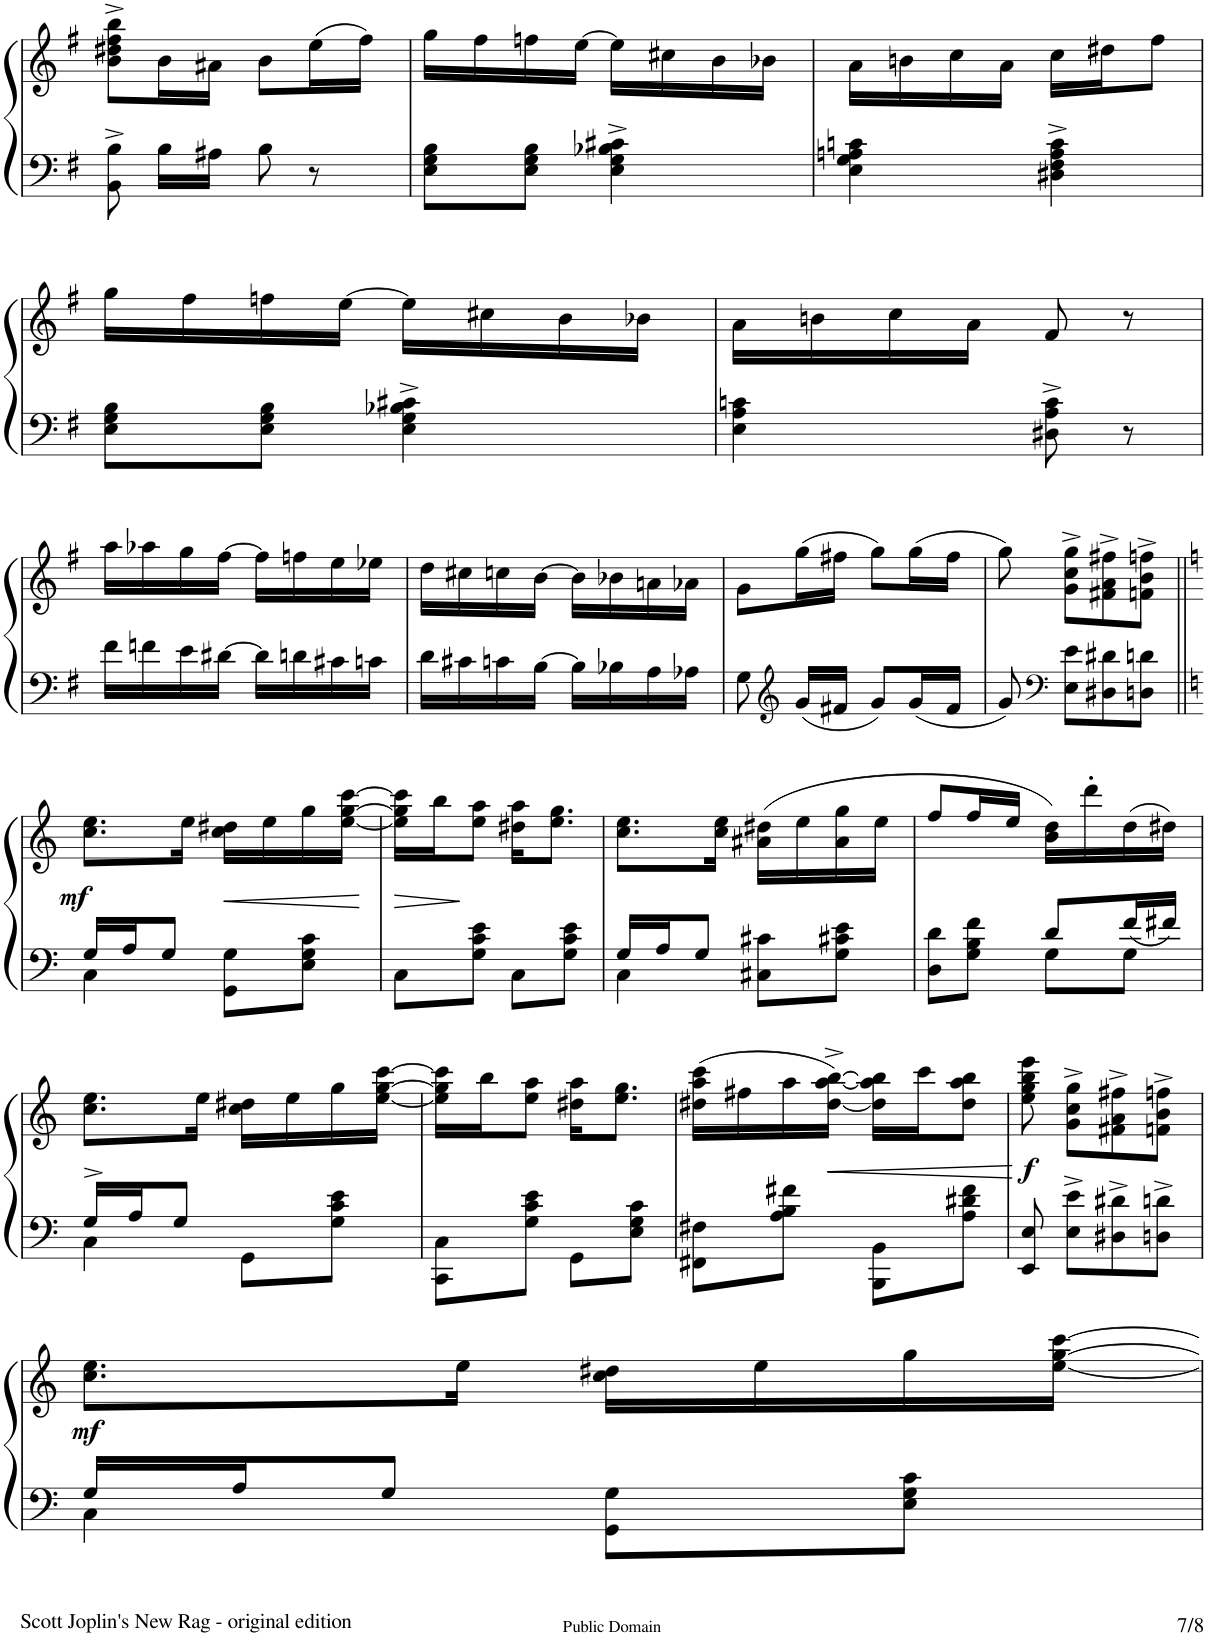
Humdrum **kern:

**kern	**kern	**dynam
*part1	*part1	*part1
*staff2	*staff1	*staff1/2
*I"Piano	*	*
*I'Pno.	*	*
!!LO:PB:g=z
*clefF4	*clefG2	*
*k[f#]	*k[f#]	*
*G:	*G:	*
*M2/4	*M2/4	*
=84	=84	=84
8BB\^> 8B\^>	8b\^> 8dd#X\^> 8ff#\^> 8bb\^>L	.
16B\LL	16b\L	.
16A#X\JJ	16a#X\JJ	.
8B\	8b\L	.
8r	(16ee\L	.
.	16ff#\JJ)	.
=85	=85	=85
8E\ 8G\ 8B\L	16gg\LL	.
.	16ff#\	.
8E\ 8G\ 8B\J	16ffn\	.
.	[16ee\JJ	.
4E\^> 4G\^> 4B-X\^> 4c#X\^>	16ee\LL]	.
.	16cc#X\	.
.	16b\	.
.	16b-X\JJ	.
=86	=86	=86
4E\ 4G\ 4An\ 4cn\	16a\LL	.
.	16bn\	.
.	16cc\	.
.	16a\JJ	.
4D#X\^> 4F#\^> 4A\^> 4c\^>	16cc\LL	.
.	16dd#X\J	.
.	8ff#\J	.
!!LO:LB:g=z
=87	=87	=87
8E\ 8G\ 8B\L	16gg\LL	.
.	16ff#\	.
8E\ 8G\ 8B\J	16ffn\	.
.	[16ee\JJ	.
4E\^> 4G\^> 4B-X\^> 4c#X\^>	16ee\LL]	.
.	16cc#X\	.
.	16b\	.
.	16b-X\JJ	.
=88	=88	=88
4E\ 4A\ 4cn\	16a\LL	.
.	16bn\	.
.	16cc\	.
.	16a\JJ	.
8D#X\^> 8A\^> 8c\^>	8f#/	.
8r	8r	.
!!LO:LB:g=z
=89	=89	=89
16f#\LL	16aa\LL	.
16fn\	16aa-X\	.
16e\	16gg\	.
[16d#X\JJ	[16ff#\JJ	.
16d#\LL]	16ff#\LL]	.
16dn\	16ffn\	.
16c#X\	16ee\	.
16cn\JJ	16ee-X\JJ	.
=90	=90	=90
16d\LL	16dd\LL	.
16c#X\	16cc#X\	.
16cn\	16ccn\	.
[16B\JJ	[16b\JJ	.
16B\LL]	16b\LL]	.
16B-X\	16b-X\	.
16A\	16an\	.
16A-X\JJ	16a-X\JJ	.
=91	=91	=91
8G\	8g\L	.
*clefG2	*	*
16g/LL	(16gg\L	.
16f#X/JJ	16ff#X\JJ	.
8g/L	8gg\L)	.
16g/L	(16gg\L	.
16f#/JJ	16ff#\JJ	.
=92	=92	=92
8g/	8gg\)	.
*clefF4	*	*
8E\ 8e\L	8g\^> 8cc\^> 8gg\^>L	.
8D#X\ 8d#X\	8f#X\^> 8a\^> 8ff#X\^>	.
8Dn\ 8dn\J	8fn\^> 8b\^> 8ffn\^>J	.
!!LO:LB:g=z
=93||	=93||	=93||
*k[]	*k[]	*
*C:	*C:	*
*^	*	*
!	!	!	!LO:DY:b
16G/LL	4C\	8.cc\ 8.ee\L	mf
16A/J	.	.	.
8G/J	.	.	.
.	.	16ee\Jk	.
!	!	!	!LO:HP:b
8GG\ 8G\L	4ryy	16cc\ 16dd#X\LL	<
.	.	16ee\	.
8E\ 8G\ 8c\J	.	16gg\	.
.	.	[16ee\ [16gg\ [16ccc\JJ	.
*v	*v	*	*
=94	=94	=94
!	!	!LO:HP:b
8C\L	16ee\] 16gg\] 16ccc\]LL	>
.	16bb\J	.
8G\ 8c\ 8e\J	8ee\ 8aa\J	.
8C\L	16dd#X\ 16aa\KL	[
.	8.ee\ 8.gg\J	.
8G\ 8c\ 8e\J	.	.
=95	=95	=95
*^	*	*
16G/LL	4C\	8.cc\ 8.ee\L	.
16A/J	.	.	.
8G/J	.	.	.
.	.	16cc\ 16ee\Jk	.
8C#X\ 8c#X\L	4ryy	(16a#X\ 16dd#X\LL	.
.	.	16ee\	.
8G\ 8c#X\ 8e\J	.	16a#\ 16gg\	.
.	.	16ee\JJ	.
=96	=96	=96	=96
8D\ 8d\L	4ryy	8ff/L	.
8G\ 8B\ 8f\J	.	16ff/L	.
.	.	16ee/JJ	.
8G\L	8d/L	16b\ 16dd\LL)	.
.	.	16ddd'>\	.
8G\J	16f/L	(16dd\	.
.	16f#X/JJ	16dd#X\JJ)	.
!!LO:LB:g=z
=97	=97	=97	=97
16G^>/LL	4C\	8.cc\ 8.ee\L	.
16A/J	.	.	.
8G/J	.	.	.
.	.	16ee\Jk	.
8GG\L	4ryy	16cc\ 16dd#X\LL	.
.	.	16ee\	.
8G\ 8c\ 8e\J	.	16gg\	.
.	.	[16ee\ [16gg\ [16ccc\JJ	.
*v	*v	*	*
=98	=98	=98
8CC\ 8C\L	16ee\] 16gg\] 16ccc\]LL	.
.	16bb\J	.
8G\ 8c\ 8e\J	8ee\ 8aa\J	.
8GG\L	16dd#X\ 16aa\KL	.
.	8.ee\ 8.gg\J	.
8E\ 8G\ 8c\J	.	.
=99	=99	=99
8FF#X\ 8F#X\L	(16dd#X\ 16aa\ 16ccc\LL	.
.	16ff#X\	.
8A\ 8B\ 8f#X\J	16aa\	.
.	[16dd#\^> [16aa\^> [16bb\^>JJ)	.
8BBB\ 8BB\L	16dd#\] 16aa\] 16bb\]LL	.
.	16ccc\J	.
8A\ 8d#X\ 8f#\J	8dd#\ 8aa\ 8bb\J	.
.	.	]
=100	=100	=100
!	!	!LO:DY:b
8EE/ 8E/	8ee\ 8gg\ 8bb\ 8eee\	f
8E\^> 8e\^>L	8g\^> 8cc\^> 8gg\^>L	.
8D#X\^> 8d#X\^>	8f#X\^> 8a\^> 8ff#X\^>	.
8Dn\^> 8dn\^>J	8fn\^> 8b\^> 8ffn\^>J	.
!!LO:LB:g=z
=101	=101	=101
*^	*	*
!	!	!	!LO:DY:b
16G/LL	4C\	8.cc\ 8.ee\L	mf
16A/J	.	.	.
8G/J	.	.	.
.	.	16ee\Jk	.
8GG\ 8G\L	4ryy	16cc\ 16dd#X\LL	.
.	.	16ee\	.
8E\ 8G\ 8c\J	.	16gg\	.
.	.	[16ee\ [16gg\ [16ccc\JJ	.
*v	*v	*	*
=	=	=
*-	*-	*-
